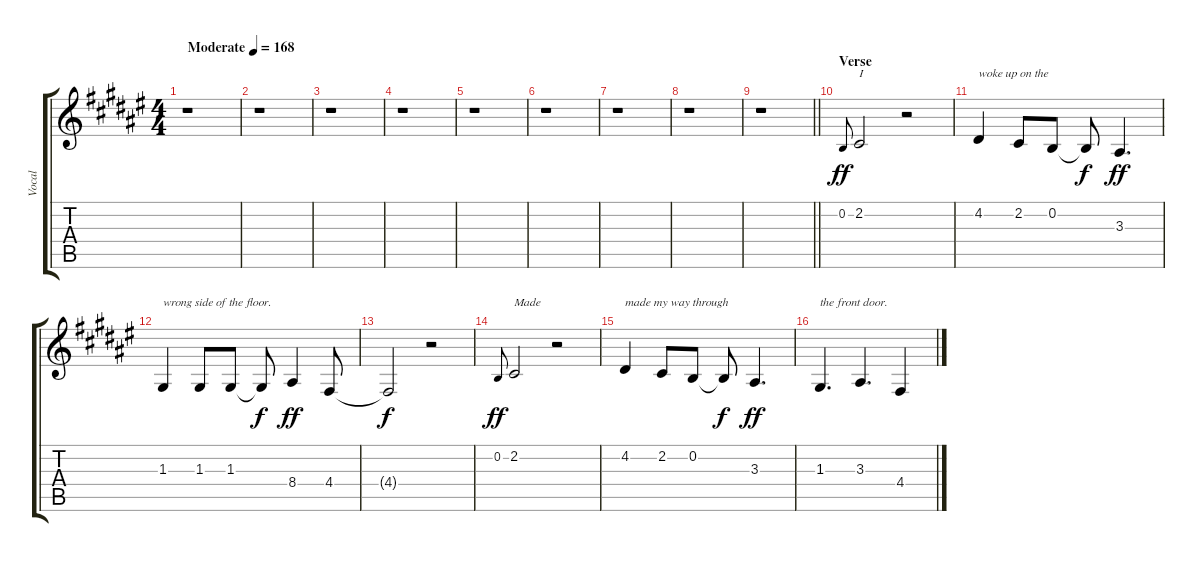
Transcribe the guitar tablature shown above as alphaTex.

\track ("Vocal" "Vocal") {instrument tenorsax}
\staff {score tabs}
\tuning (E4 B3 G3 D3 A2 E2) {hide}
\ts (4 4)
\tempo (168 "Moderate")
\clef g2
\ks f#
r.1{dy ff instrument tenorsax} |
r.1 |
r.1 |
r.1 |
r.1 |
r.1 |
r.1 |
r.1 |
\barLineRight lightlight
r.1 |
\section ("" "Verse")
0.2.8{gr onbeat} 2.2.2{txt "I"} r.2 |
4.2.4{txt "woke up on the"} 2.2.8 0.2.8 0.2{t}.8{dy f} 3.3.4{d dy ff} |
1.3.4{txt "wrong side of the floor."} 1.3.8 1.3.8 1.3{t}.8{dy f} 8.4.4{dy ff} 4.4.8 |
4.4{t}.2{dy f} r.2 |
0.2.8{gr onbeat dy ff} 2.2.2{txt "Made"} r.2 |
4.2.4{txt "made my way through"} 2.2.8 0.2.8 0.2{t}.8{dy f} 3.3.4{d dy ff} |
1.3.4{d txt "the front door."} 3.3.4{d} 4.4.4
